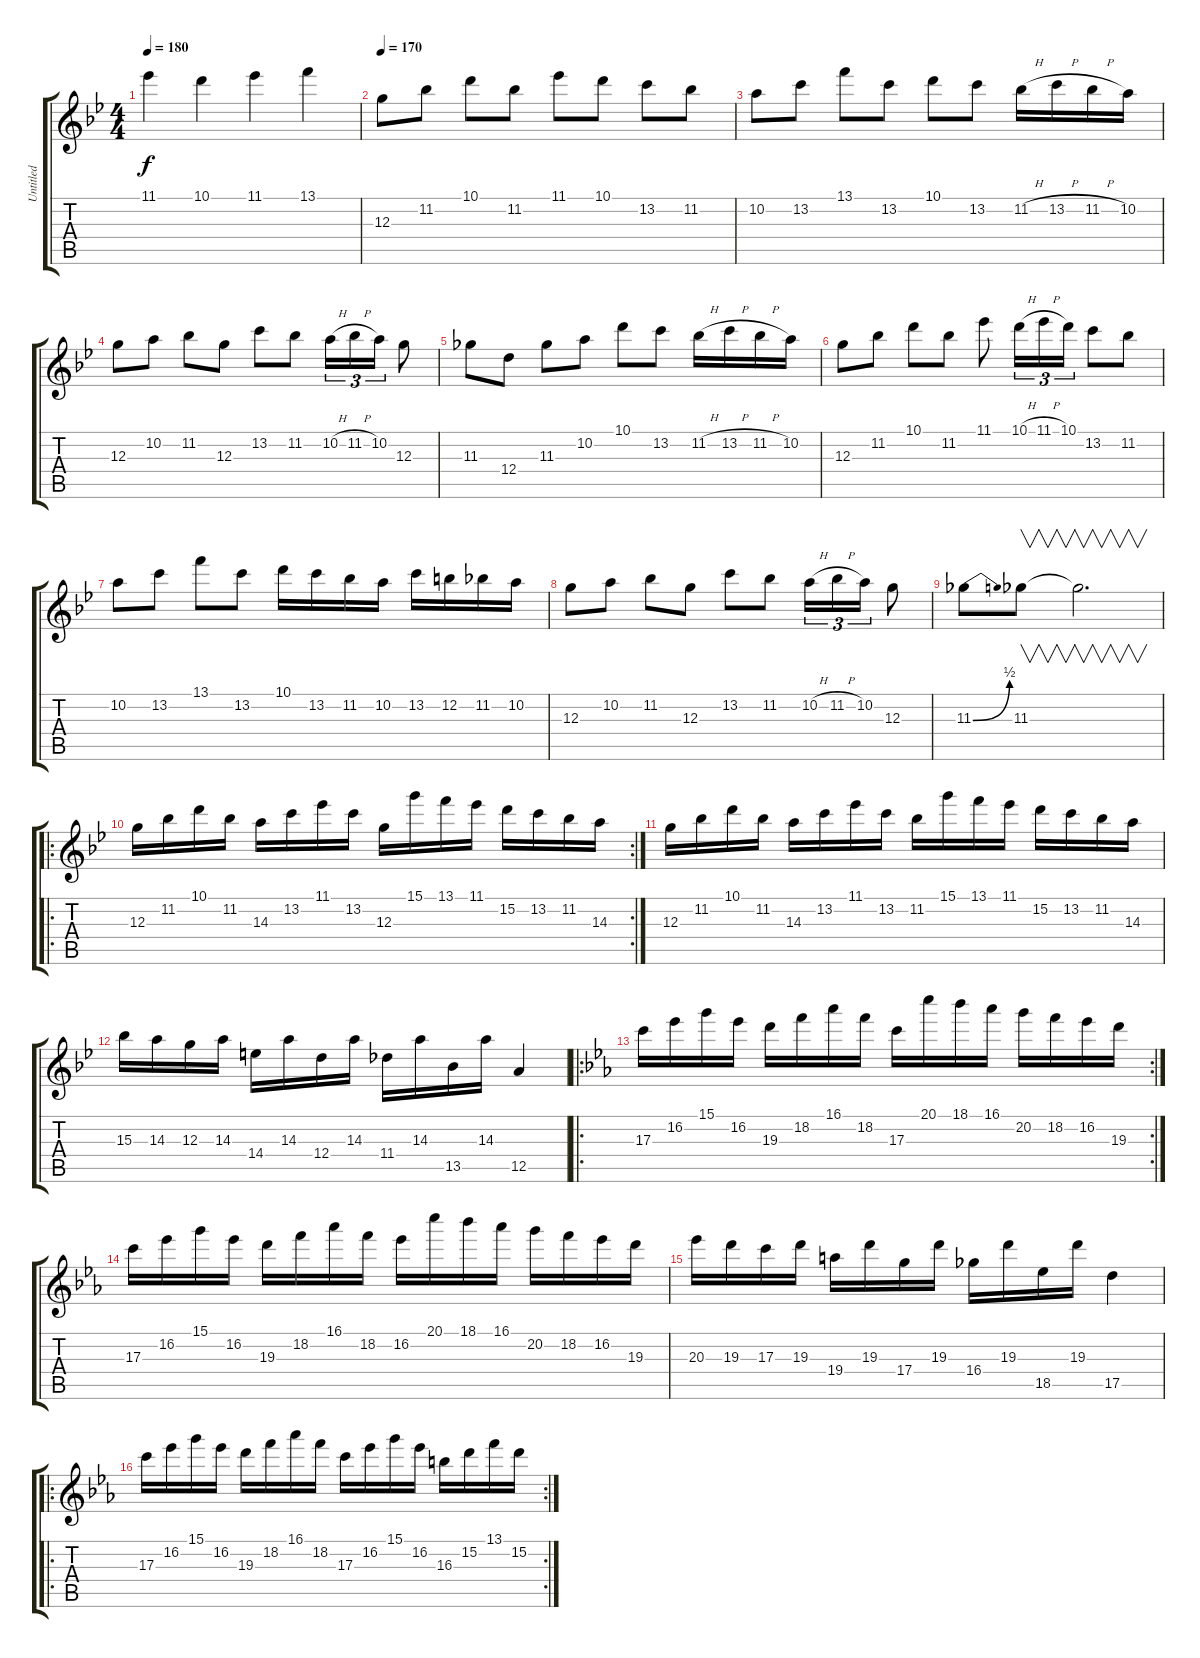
\track ("Untitled" "Untitled") {instrument distortionguitar}
\staff {score tabs}
\tuning (E4 B3 G3 D3 A2 E2) {hide}
\ts (4 4)
\tempo 180
\clef g2
\ks bb
11.1.4{dy f} 10.1.4 11.1.4 13.1.4 |
\tempo 170
12.3.8 11.2.8 10.1.8 11.2.8 11.1.8 10.1.8 13.2.8 11.2.8 |
10.2.8 13.2.8 13.1.8 13.2.8 10.1.8 13.2.8 11.2{h}.16 13.2{h}.16 11.2{h}.16 10.2.16 |
12.3.8 10.2.8 11.2.8 12.3.8 13.2.8 11.2.8 10.2{h}.16{tu (3 2)} 11.2{h}.16{tu (3 2)} 10.2.16{tu (3 2)} 12.3.8 |
11.3.8 12.4.8 11.3.8 10.2.8 10.1.8 13.2.8 11.2{h}.16 13.2{h}.16 11.2{h}.16 10.2.16 |
12.3.8 11.2.8 10.1.8 11.2.8 11.1.8 10.1{h}.16{tu (3 2)} 11.1{h}.16{tu (3 2)} 10.1.16{tu (3 2)} 13.2.8 11.2.8 |
10.2.8 13.2.8 13.1.8 13.2.8 10.1.16 13.2.16 11.2.16 10.2.16 13.2.16 12.2.16 11.2.16 10.2.16 |
12.3.8 10.2.8 11.2.8 12.3.8 13.2.8 11.2.8 10.2{h}.16{tu (3 2)} 11.2{h}.16{tu (3 2)} 10.2.16{tu (3 2)} 12.3.8 |
11.3{be (bend 0 0 60 2)}.8 11.3.8{v} 11.3{t}.2{v d} |
\ro
\rc 2
12.3.16 11.2.16 10.1.16 11.2.16 14.3.16 13.2.16 11.1.16 13.2.16 12.3.16 15.1.16 13.1.16 11.1.16 15.2.16 13.2.16 11.2.16 14.3.16 |
12.3.16 11.2.16 10.1.16 11.2.16 14.3.16 13.2.16 11.1.16 13.2.16 11.2.16 15.1.16 13.1.16 11.1.16 15.2.16 13.2.16 11.2.16 14.3.16 |
15.3.16 14.3.16 12.3.16 14.3.16 14.4.16 14.3.16 12.4.16 14.3.16 11.4.16 14.3.16 13.5.16 14.3.16 12.5.4 |
\ro
\rc 2
\ks eb
17.3.16 16.2.16 15.1.16 16.2.16 19.3.16 18.2.16 16.1.16 18.2.16 17.3.16 20.1.16 18.1.16 16.1.16 20.2.16 18.2.16 16.2.16 19.3.16 |
17.3.16 16.2.16 15.1.16 16.2.16 19.3.16 18.2.16 16.1.16 18.2.16 16.2.16 20.1.16 18.1.16 16.1.16 20.2.16 18.2.16 16.2.16 19.3.16 |
20.3.16 19.3.16 17.3.16 19.3.16 19.4.16 19.3.16 17.4.16 19.3.16 16.4.16 19.3.16 18.5.16 19.3.16 17.5.4 |
\ro
\rc 2
17.3.16 16.2.16 15.1.16 16.2.16 19.3.16 18.2.16 16.1.16 18.2.16 17.3.16 16.2.16 15.1.16 16.2.16 16.3.16 15.2.16 13.1.16 15.2.16
